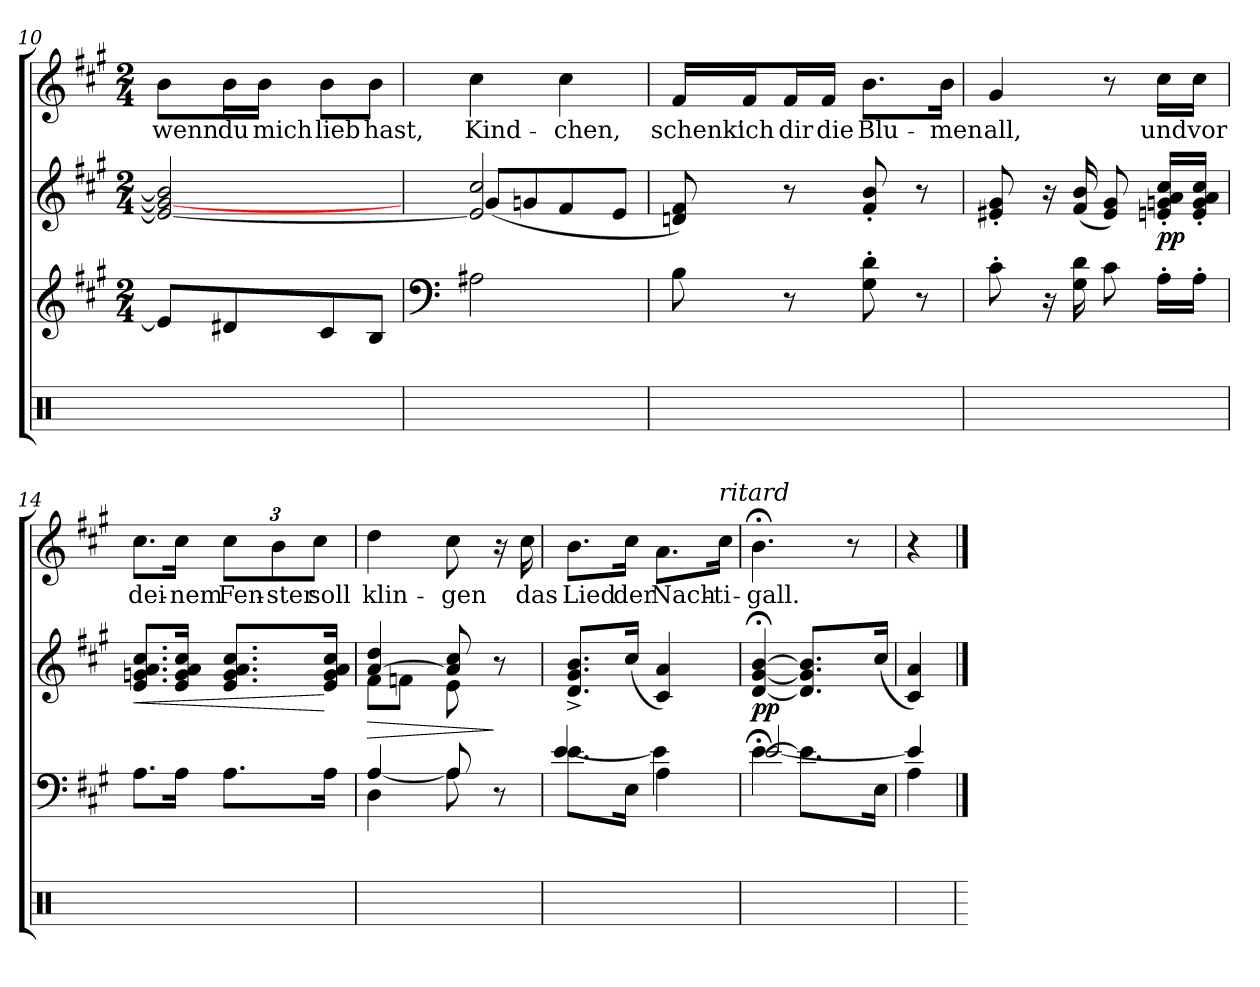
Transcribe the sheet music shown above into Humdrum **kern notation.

**kern	**text	**kern	**kern	**dynam	**kern	**text
*part3	*part3	*part2	*part2	*part2	*part1	*part1
*staff4	*staff4	*staff3	*staff2	*staff2/3	*staff1	*staff1
*clefX	*	*clefG2	*clefG2	*	*clefG2	*
*	*	*k[f#c#g#]	*k[f#c#g#]	*	*k[f#c#g#]	*
*	*	*A:	*A:	*	*A:	*
*	*	*M2/4	*M2/4	*	*M2/4	*
=10	=10	=10	=10	=10	=10	=10
!LO:N:vis=1024	!	!	!	!	!	!
!	!	!	!	!	!	!LO:LY:b
13440%13ryy	1^3.2	8e/L]	2e/_ 2g#/_ 2b/]	.	8b\L	wenn
8ryy	.	.	.	.	.	.
!	!	!	!	!	!	!LO:LY:b
.	.	8d#X/	.	.	16b\L	du
16ryy	.	.	.	.	.	.
!	!	!	!	!	!	!LO:LY:b
.	.	.	.	.	16b\JJ	mich
32ryy	.	.	.	.	.	.
!LO:N:vis=1024%31	!	!	!	!	!	!
13440%407ryy	.	.	.	.	.	.
!LO:N:vis=1024	!	!	!	!	!	!
!	!	!	!	!	!	!LO:LY:b
13440%13ryy	1.2^2	8c#/	.	.	8b\L	lieb
13440%3347ryy	.	.	.	.	.	.
!	!	!	!	!	!	!LO:LY:b
.	.	8B/J	.	.	8b\J	hast,
=11	=11	=11	=11	=11	=11	=11
*	*	*clefF4	*	*	*	*
!LO:N:vis=1024	!	!	!	!	!	!
*	*	*	*^	*	*	*
!	!	!	!	!	!	!	!LO:LY:b
13440%13ryy	1^2.2^2	2A#X\	2e/] 2cc#/	(<8g#/L	.	4cc#\	Kind-
16ryy	.	.	.	.	.	.	.
32ryy	.	.	.	.	.	.	.
!LO:N:vis=1024%31	!	!	!	!	!	!	!
13440%407ryy	.	.	.	.	.	.	.
!LO:N:vis=1024	!	!	!	!	!	!	!
13440%13ryy	1^2.4	.	.	8gn/	.	.	.
8ryy	.	.	.	.	.	.	.
!	!	!	!	!	!	!	!LO:LY:b
.	.	.	.	8f#/	.	4cc#\	-chen,
16ryy	.	.	.	.	.	.	.
32ryy	.	.	.	.	.	.	.
!LO:N:vis=1024%31	!	!	!	!	!	!	!
13440%407ryy	.	.	.	.	.	.	.
!LO:N:vis=1024	!	!	!	!	!	!	!
13440%13ryy	1.5	.	.	8e/J	.	.	.
13440%1667ryy	.	.	.	.	.	.	.
*	*	*	*v	*v	*	*	*
=12	=12	=12	=12	=12	=12	=12
!LO:N:vis=1024	!	!	!	!	!	!
!	!	!	!	!	!	!LO:LY:b
13440%13ryy	1.3	8B\	8dn/ 8f#/)	.	16f#/LL	schenk'
16ryy	.	.	.	.	.	.
!	!	!	!	!	!	!LO:LY:b
.	.	.	.	.	16f#/J	ich
32ryy	.	.	.	.	.	.
!LO:N:vis=1024%31	!	!	!	!	!	!
13440%407ryy	.	.	.	.	.	.
!LO:N:vis=1024	!	!	!	!	!	!
!	!	!	!	!	!	!LO:LY:b
13440%13ryy	1	8r	8r	.	16f#/L	dir
16ryy	.	.	.	.	.	.
!	!	!	!	!	!	!LO:LY:b
.	.	.	.	.	16f#/JJ	die
32ryy	.	.	.	.	.	.
!LO:N:vis=1024%31	!	!	!	!	!	!
13440%407ryy	.	.	.	.	.	.
!LO:N:vis=1024	!	!	!	!	!	!
!	!	!	!	!	!	!LO:LY:b
13440%13ryy	1.4	8G#\'> 8d\'>	8f#/'< 8b/'<	.	8.b\L	Blu-
16ryy	.	.	.	.	.	.
32ryy	.	.	.	.	.	.
!LO:N:vis=1024%31	!	!	!	!	!	!
13440%407ryy	.	.	.	.	.	.
!LO:N:vis=1024	!	!	!	!	!	!
13440%13ryy	1	8r	8r	.	.	.
13440%1667ryy	.	.	.	.	.	.
!	!	!	!	!	!	!LO:LY:b
.	.	.	.	.	16b\Jk	-men
!!LO:LB:g=z
=13	=13	=13	=13	=13	=13	=13
!LO:N:vis=1024	!	!	!	!	!	!
!	!	!	!	!	!	!LO:LY:b
13440%13ryy	1.3	8c#'>\	8e#X/'< 8g#/'<	.	4g#/	all,
16ryy	.	.	.	.	.	.
32ryy	.	.	.	.	.	.
!LO:N:vis=1024%31	!	!	!	!	!	!
13440%407ryy	.	.	.	.	.	.
!LO:N:vis=1024	!	!	!	!	!	!
13440%13ryy	1	16r	16r	.	.	.
32ryy	.	.	.	.	.	.
!LO:N:vis=1024%31	!	!	!	!	!	!
13440%407ryy	.	.	.	.	.	.
!LO:N:vis=1024	!	!	!	!	!	!
13440%13ryy	1.4	16G#\ 16d\	(<16f#/ 16b/	.	.	.
32ryy	.	.	.	.	.	.
!LO:N:vis=1024%31	!	!	!	!	!	!
13440%407ryy	.	.	.	.	.	.
!LO:N:vis=1024	!	!	!	!	!	!
13440%13ryy	3	8c#\	8e#/ 8g#/)	.	8r	.
16ryy	.	.	.	.	.	.
32ryy	.	.	.	.	.	.
!LO:N:vis=1024%31	!	!	!	!	!	!
13440%407ryy	.	.	.	.	.	.
!LO:N:vis=1024	!	!	!	!	!	!
!	!	!	!	!LO:DY:b	!	!LO:LY:b
13440%13ryy	6	16A'>\LL	16en/'< 16gn/'< 16a/'< 16cc#/'<LL	pp	16cc#\LL	und
13440%1667ryy	.	.	.	.	.	.
!	!	!	!	!	!	!LO:LY:b
.	.	16A'>\JJ	16e/'< 16g/'< 16a/'< 16cc#/'<JJ	.	16cc#\JJ	vor
=14	=14	=14	=14	=14	=14	=14
!	!	!	!	!LO:HP:b	!	!
!	!	!	!	!	!	!LO:LY:b
4ryy	.	8.A\L	8.e/ 8.gn/ 8.a/ 8.cc#/L	<	8.cc#\L	dei-
!	!	!	!	!	!	!LO:LY:b
.	.	16A\Jk	16e/ 16g/ 16a/ 16cc#/Jk	.	16cc#\Jk	-nem
!LO:N:vis=1024	!	!	!	!	!	!
!	!	!	!	!	!	!LO:LY:b
13440%13ryy	1.5	8.A\L	8.e/ 8.g/ 8.a/ 8.cc#/L	.	12cc#\L	Fen-
13440%3347ryy	.	.	.	.	.	.
!	!	!	!	!	!	!LO:LY:b
.	.	.	.	.	12b\	-ster
!	!	!	!	!	!	!LO:LY:b
.	.	.	.	.	12cc#\J	soll
.	.	16A\Jk	16e/ 16g/ 16a/ 16cc#/Jk	[	.	.
=15	=15	=15	=15	=15	=15	=15
!LO:N:vis=1024	!	!	!	!	!	!
*	*	*^	*	*	*	*
!	!	!	!	!	!LO:HP:b	!	!
*	*	*	*	*^	*	*	*
!	!	!	!	!	!	!	!	!LO:LY:b
13440%13ryy	1.2.3	4D\	[>4A/	[>4a/ 4dd/	8f#\L	>	4dd\	klin-
8ryy	.	.	.	.	.	.	.	.
.	.	.	.	.	8fn\J	.	.	.
16ryy	.	.	.	.	.	.	.	.
32ryy	.	.	.	.	.	.	.	.
!LO:N:vis=1024%31	!	!	!	!	!	!	!	!
13440%407ryy	.	.	.	.	.	.	.	.
!LO:N:vis=1024	!	!	!	!	!	!	!	!
!	!	!	!	!	!	!	!	!LO:LY:b
13440%13ryy	2.4	8A\	8A/]	8a/] 8cc#/	8e\	.	8cc#\	-gen
16ryy	.	.	.	.	.	.	.	.
32ryy	.	.	.	.	.	.	.	.
!LO:N:vis=1024%31	!	!	!	!	!	!	!	!
13440%407ryy	.	.	.	.	.	.	.	.
!LO:N:vis=1024	!	!	!	!	!	!	!	!
13440%13ryy	0	8r	8ryy	8r	8ryy	]	16r	.
32ryy	.	.	.	.	.	.	.	.
!LO:N:vis=1024%31	!	!	!	!	!	!	!	!
13440%407ryy	.	.	.	.	.	.	.	.
!LO:N:vis=1024	!	!	!	!	!	!	!	!
!	!	!	!	!	!	!	!	!LO:LY:b
13440%13ryy	1	.	.	.	.	.	16cc#\	das
13440%827ryy	.	.	.	.	.	.	.	.
*	*	*	*	*v	*v	*	*	*
=16	=16	=16	=16	=16	=16	=16	=16
!LO:N:vis=1024	!	!	!	!	!	!	!
!	!	!	!	!	!	!	!LO:LY:b
13440%13ryy	1.5	8.e\L	[>4e/	8.d/^< 8.g#/^< 8.b/^<L	.	8.b\L	Lied
8ryy	.	.	.	.	.	.	.
32ryy	.	.	.	.	.	.	.
!LO:N:vis=1024%31	!	!	!	!	!	!	!
13440%407ryy	.	.	.	.	.	.	.
!LO:N:vis=1024	!	!	!	!	!	!	!
!	!	!	!	!	!	!	!LO:LY:b
13440%13ryy	1.3	16E\Jk	.	(<16cc#/Jk	.	16cc#\Jk	der
32ryy	.	.	.	.	.	.	.
!LO:N:vis=1024%31	!	!	!	!	!	!	!
13440%407ryy	.	.	.	.	.	.	.
!LO:N:vis=1024	!	!	!	!	!	!	!
!	!	!	!	!	!	!	!LO:LY:b
13440%13ryy	1^2.3	4A\	4e\]	4c#/ 4a/)	.	8.a\L	Nach-
8ryy	.	.	.	.	.	.	.
32ryy	.	.	.	.	.	.	.
!LO:N:vis=1024%31	!	!	!	!	!	!	!
13440%407ryy	.	.	.	.	.	.	.
!LO:N:vis=1024	!	!	!	!	!	!	!
!	!	!	!	!	!	!LO:TX:a:i:t=ritard	!
!	!	!	!	!	!	!	!LO:LY:b
13440%13ryy	1.4	.	.	.	.	16cc#\Jk	-ti-
13440%827ryy	.	.	.	.	.	.	.
=17	=17	=17	=17	=17	=17	=17	=17
!LO:N:vis=1024	!	!	!	!	!	!	!
!	!	!	!	!	!LO:DY:b	!	!LO:LY:b
13440%13ryy	1^2.4	[<4e;<\	[>2e/	[4d/;< [4g#/;< [4b/;<	pp	4.b;<\	-gall.
4ryy	.	.	.	.	.	.	.
.	.	8.e\L]	.	8.d/] 8.g#/] 8.b/]L	.	.	.
16ryy	.	.	.	.	.	.	.
32ryy	.	.	.	.	.	.	.
!LO:N:vis=1024%31	!	!	!	!	!	!	!
13440%407ryy	.	.	.	.	.	.	.
!LO:N:vis=1024	!	!	!	!	!	!	!
13440%13ryy	1.4	.	.	.	.	8r	.
32ryy	.	.	.	.	.	.	.
!LO:N:vis=1024%31	!	!	!	!	!	!	!
13440%407ryy	.	.	.	.	.	.	.
!LO:N:vis=1024	!	!	!	!	!	!	!
13440%13ryy	1.2	16E\Jk	.	(<16cc#/Jk	.	.	.
13440%827ryy	.	.	.	.	.	.	.
=18	=18	=18	=18	=18	=18	=18	=18
!LO:N:vis=1024	!	!	!	!	!	!	!
13440%13ryy	1.3	4A\	4e/]	4c#/ 4a/)	.	4r	.
13440%3347ryy	.	.	.	.	.	.	.
*	*	*v	*v	*	*	*	*
=	==	==	==	==	==	==
*-	*-	*-	*-	*-	*-	*-
